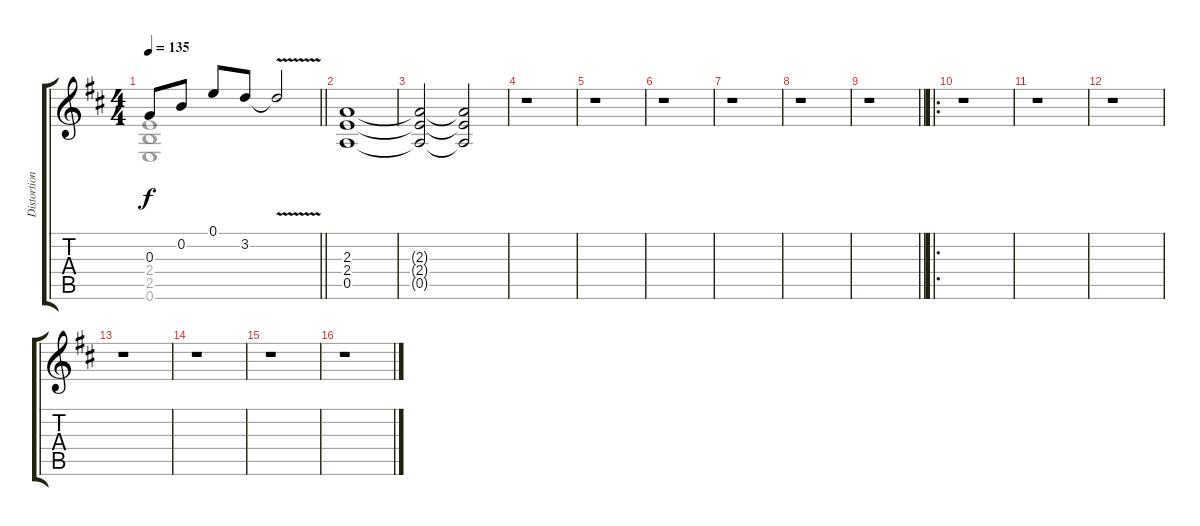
\track ("Distortion" "Distortion") {instrument distortionguitar}
\staff {score tabs}
\tuning (E4 B3 G3 D3 A2 E2) {hide}
\voice
\ts (4 4)
\tempo 135
\clef g2
\barLineRight lightlight
\ks d
0.3.8{dy f} 0.2.8 0.1.8 3.2.8 3.2{v t}.2 |
(2.3 2.4 0.5).1 |
(2.3{t} 2.4{t} 0.5{t}).2 (2.3{t} 2.4{t} 0.5{t}).2 |
r.1 |
r.1 |
r.1 |
r.1 |
r.1 |
\barLineRight lightlight
r.1 |
\ro
r.1 |
r.1 |
r.1 |
r.1 |
r.1 |
r.1 |
r.1
\voice
\clef g2
\ottava regular
\simile none
\barLineRight lightlight
\ks d
(2.4{t} 2.5{t} 0.6{t}).1{dy f} |
|
|
|
|
|
|
|
\barLineRight lightlight
|
|
|
|
|
|
|
